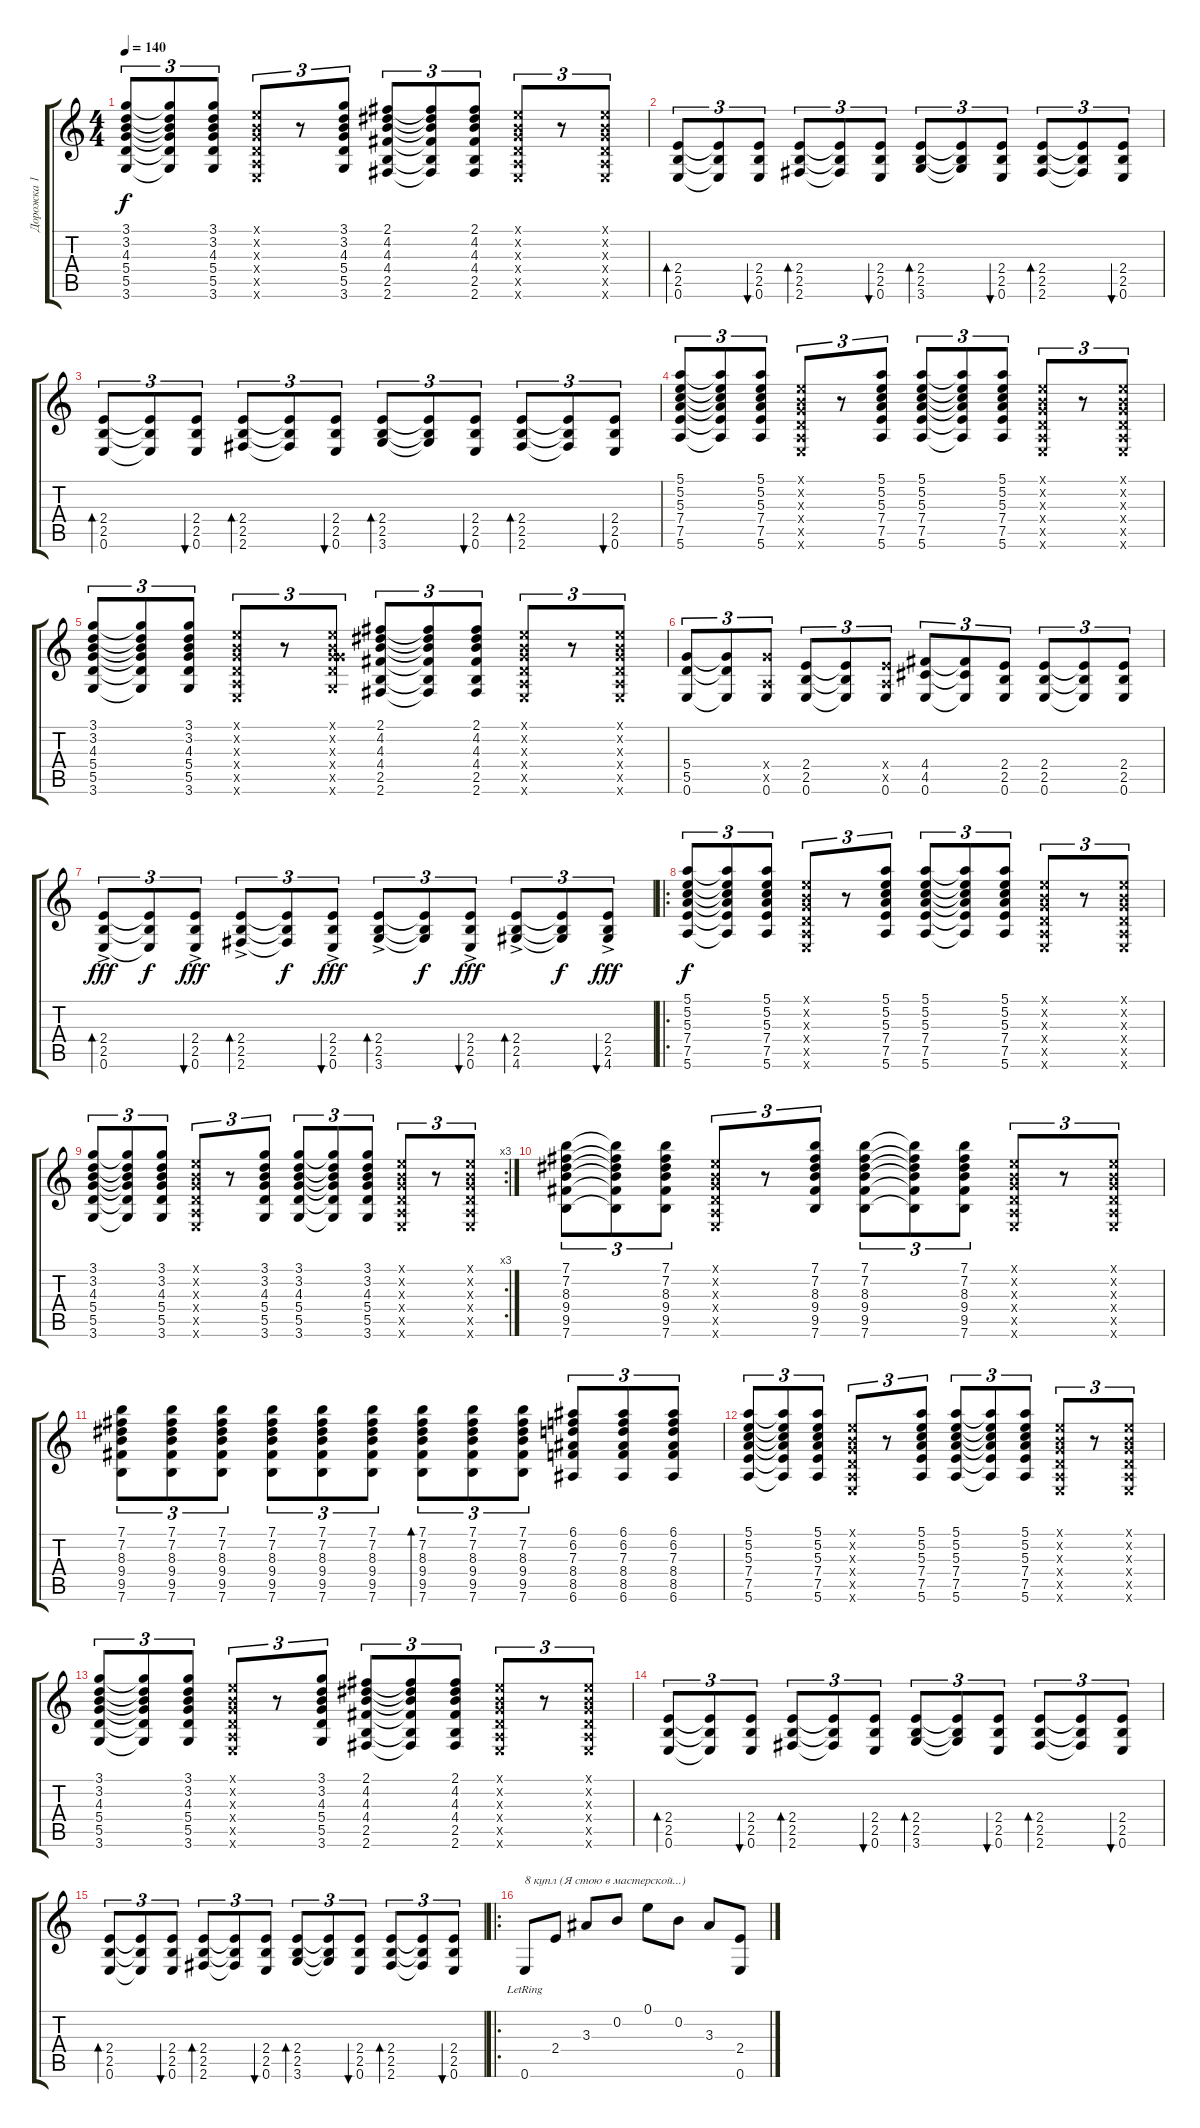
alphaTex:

\track ("Дорожка 1" "Дорожка 1") {instrument acousticguitarnylon}
\staff {score tabs}
\tuning (E4 B3 G3 D3 A2 E2) {hide}
\ts (4 4)
\tempo 140
\clef g2
\ks c
(3.1 3.2 4.3 5.4 5.5 3.6).8{tu (3 2) dy f} (3.1{t} 3.2{t} 4.3{t} 5.4{t} 5.5{t} 3.6{t}).8{tu (3 2)} (3.1 3.2 4.3 5.4 5.5 3.6).8{tu (3 2)} (0.1{x} 0.2{x} 0.3{x} 0.4{x} 0.5{x} 0.6{x}).8{tu (3 2)} r.8{tu (3 2)} (3.1 3.2 4.3 5.4 5.5 3.6).8{tu (3 2)} (2.1 4.2 4.3 4.4 2.5 2.6).8{tu (3 2)} (2.1{t} 4.2{t} 4.3{t} 4.4{t} 2.5{t} 2.6{t}).8{tu (3 2)} (2.1 4.2 4.3 4.4 2.5 2.6).8{tu (3 2)} (0.1{x} 0.2{x} 0.3{x} 0.4{x} 0.5{x} 0.6{x}).8{tu (3 2)} r.8{tu (3 2)} (0.1{x} 0.2{x} 0.3{x} 0.4{x} 0.5{x} 0.6{x}).8{tu (3 2)} |
(2.4 2.5 0.6).8{tu (3 2) bd 60} (2.4{t} 2.5{t} 0.6{t}).8{tu (3 2)} (2.4 2.5 0.6).8{tu (3 2) bu 60} (2.4 2.5 2.6).8{tu (3 2) bd 60} (2.4{t} 2.5{t} 2.6{t}).8{tu (3 2)} (2.4 2.5 0.6).8{tu (3 2) bu 60} (2.4 2.5 3.6).8{tu (3 2) bd 60} (2.4{t} 2.5{t} 3.6{t}).8{tu (3 2)} (2.4 2.5 0.6).8{tu (3 2) bu 60} (2.4 2.5 2.6).8{tu (3 2) bd 60} (2.4{t} 2.5{t} 2.6{t}).8{tu (3 2)} (2.4 2.5 0.6).8{tu (3 2) bu 60} |
(2.4 2.5 0.6).8{tu (3 2) bd 60} (2.4{t} 2.5{t} 0.6{t}).8{tu (3 2)} (2.4 2.5 0.6).8{tu (3 2) bu 60} (2.4 2.5 2.6).8{tu (3 2) bd 60} (2.4{t} 2.5{t} 2.6{t}).8{tu (3 2)} (2.4 2.5 0.6).8{tu (3 2) bu 60} (2.4 2.5 3.6).8{tu (3 2) bd 60} (2.4{t} 2.5{t} 3.6{t}).8{tu (3 2)} (2.4 2.5 0.6).8{tu (3 2) bu 60} (2.4 2.5 2.6).8{tu (3 2) bd 60} (2.4{t} 2.5{t} 2.6{t}).8{tu (3 2)} (2.4 2.5 0.6).8{tu (3 2) bu 60} |
(5.1 5.2 5.3 7.4 7.5 5.6).8{tu (3 2)} (5.1{t} 5.2{t} 5.3{t} 7.4{t} 7.5{t} 5.6{t}).8{tu (3 2)} (5.1 5.2 5.3 7.4 7.5 5.6).8{tu (3 2)} (0.1{x} 0.2{x} 0.3{x} 0.4{x} 0.5{x} 0.6{x}).8{tu (3 2)} r.8{tu (3 2)} (5.1 5.2 5.3 7.4 7.5 5.6).8{tu (3 2)} (5.1 5.2 5.3 7.4 7.5 5.6).8{tu (3 2)} (5.1{t} 5.2{t} 5.3{t} 7.4{t} 7.5{t} 5.6{t}).8{tu (3 2)} (5.1 5.2 5.3 7.4 7.5 5.6).8{tu (3 2)} (0.1{x} 0.2{x} 0.3{x} 0.4{x} 0.5{x} 0.6{x}).8{tu (3 2)} r.8{tu (3 2)} (0.1{x} 0.2{x} 0.3{x} 0.4{x} 0.5{x} 0.6{x}).8{tu (3 2)} |
(3.1 3.2 4.3 5.4 5.5 3.6).8{tu (3 2)} (3.1{t} 3.2{t} 4.3{t} 5.4{t} 5.5{t} 3.6{t}).8{tu (3 2)} (3.1 3.2 4.3 5.4 5.5 3.6).8{tu (3 2)} (0.1{x} 0.2{x} 0.3{x} 0.4{x} 0.5{x} 0.6{x}).8{tu (3 2)} r.8{tu (3 2)} (0.1{x} 0.2{x} 0.3{x} 5.4{x} 5.5{x} 3.6{x}).8{tu (3 2)} (2.1 4.2 4.3 4.4 2.5 2.6).8{tu (3 2)} (2.1{t} 4.2{t} 4.3{t} 4.4{t} 2.5{t} 2.6{t}).8{tu (3 2)} (2.1 4.2 4.3 4.4 2.5 2.6).8{tu (3 2)} (0.1{x} 0.2{x} 0.3{x} 0.4{x} 0.5{x} 0.6{x}).8{tu (3 2)} r.8{tu (3 2)} (0.1{x} 0.2{x} 0.3{x} 0.4{x} 0.5{x} 0.6{x}).8{tu (3 2)} |
(5.4 5.5 0.6).8{tu (3 2)} (5.4{t} 5.5{t} 0.6{t}).8{tu (3 2)} (5.4{x} 0.5{x} 0.6).8{tu (3 2)} (2.4 2.5 0.6).8{tu (3 2)} (2.4{t} 2.5{t} 0.6{t}).8{tu (3 2)} (2.4{x} 0.5{x} 0.6).8{tu (3 2)} (4.4 4.5 0.6).8{tu (3 2)} (4.4{t} 4.5{t} 0.6{t}).8{tu (3 2)} (2.4 2.5 0.6).8{tu (3 2)} (2.4 2.5 0.6).8{tu (3 2)} (2.4{t} 2.5{t} 0.6{t}).8{tu (3 2)} (2.4 2.5 0.6).8{tu (3 2)} |
(2.4 2.5 0.6{ac}).8{tu (3 2) bd 60 dy fff} (2.4{t} 2.5{t} 0.6{t}).8{tu (3 2) dy f} (2.4 2.5 0.6{ac}).8{tu (3 2) bu 60 dy fff} (2.4 2.5 2.6{ac}).8{tu (3 2) bd 60} (2.4{t} 2.5{t} 2.6{t}).8{tu (3 2) dy f} (2.4 2.5 0.6{ac}).8{tu (3 2) bu 60 dy fff} (2.4 2.5 3.6{ac}).8{tu (3 2) bd 60} (2.4{t} 2.5{t} 3.6{t}).8{tu (3 2) dy f} (2.4 2.5 0.6{ac}).8{tu (3 2) bu 60 dy fff} (2.4 2.5 4.6{ac}).8{tu (3 2) bd 60} (2.4{t} 2.5{t} 4.6{t}).8{tu (3 2) dy f} (2.4 2.5 4.6{ac}).8{tu (3 2) bu 60 dy fff} |
\ro
(5.1 5.2 5.3 7.4 7.5 5.6).8{tu (3 2) dy f} (5.1{t} 5.2{t} 5.3{t} 7.4{t} 7.5{t} 5.6{t}).8{tu (3 2)} (5.1 5.2 5.3 7.4 7.5 5.6).8{tu (3 2)} (0.1{x} 0.2{x} 0.3{x} 0.4{x} 0.5{x} 0.6{x}).8{tu (3 2)} r.8{tu (3 2)} (5.1 5.2 5.3 7.4 7.5 5.6).8{tu (3 2)} (5.1 5.2 5.3 7.4 7.5 5.6).8{tu (3 2)} (5.1{t} 5.2{t} 5.3{t} 7.4{t} 7.5{t} 5.6{t}).8{tu (3 2)} (5.1 5.2 5.3 7.4 7.5 5.6).8{tu (3 2)} (0.1{x} 0.2{x} 0.3{x} 0.4{x} 0.5{x} 0.6{x}).8{tu (3 2)} r.8{tu (3 2)} (0.1{x} 0.2{x} 0.3{x} 0.4{x} 0.5{x} 0.6{x}).8{tu (3 2)} |
\rc 3
(3.1 3.2 4.3 5.4 5.5 3.6).8{tu (3 2)} (3.1{t} 3.2{t} 4.3{t} 5.4{t} 5.5{t} 3.6{t}).8{tu (3 2)} (3.1 3.2 4.3 5.4 5.5 3.6).8{tu (3 2)} (0.1{x} 0.2{x} 0.3{x} 0.4{x} 0.5{x} 0.6{x}).8{tu (3 2)} r.8{tu (3 2)} (3.1 3.2 4.3 5.4 5.5 3.6).8{tu (3 2)} (3.1 3.2 4.3 5.4 5.5 3.6).8{tu (3 2)} (3.1{t} 3.2{t} 4.3{t} 5.4{t} 5.5{t} 3.6{t}).8{tu (3 2)} (3.1 3.2 4.3 5.4 5.5 3.6).8{tu (3 2)} (0.1{x} 0.2{x} 0.3{x} 0.4{x} 0.5{x} 0.6{x}).8{tu (3 2)} r.8{tu (3 2)} (0.1{x} 0.2{x} 0.3{x} 0.4{x} 0.5{x} 0.6{x}).8{tu (3 2)} |
(7.1 7.2 8.3 9.4 9.5 7.6).8{tu (3 2)} (7.1{t} 7.2{t} 8.3{t} 9.4{t} 9.5{t} 7.6{t}).8{tu (3 2)} (7.1 7.2 8.3 9.4 9.5 7.6).8{tu (3 2)} (0.1{x} 0.2{x} 0.3{x} 0.4{x} 0.5{x} 0.6{x}).8{tu (3 2)} r.8{tu (3 2)} (7.1 7.2 8.3 9.4 9.5 7.6).8{tu (3 2)} (7.1 7.2 8.3 9.4 9.5 7.6).8{tu (3 2)} (7.1{t} 7.2{t} 8.3{t} 9.4{t} 9.5{t} 7.6{t}).8{tu (3 2)} (7.1 7.2 8.3 9.4 9.5 7.6).8{tu (3 2)} (0.1{x} 0.2{x} 0.3{x} 0.4{x} 0.5{x} 0.6{x}).8{tu (3 2)} r.8{tu (3 2)} (0.1{x} 0.2{x} 0.3{x} 0.4{x} 0.5{x} 0.6{x}).8{tu (3 2)} |
(7.1 7.2 8.3 9.4 9.5 7.6).8{tu (3 2)} (7.1 7.2 8.3 9.4 9.5 7.6).8{tu (3 2)} (7.1 7.2 8.3 9.4 9.5 7.6).8{tu (3 2)} (7.1 7.2 8.3 9.4 9.5 7.6).8{tu (3 2)} (7.1 7.2 8.3 9.4 9.5 7.6).8{tu (3 2)} (7.1 7.2 8.3 9.4 9.5 7.6).8{tu (3 2)} (7.1 7.2 8.3 9.4 9.5 7.6).8{tu (3 2) bd 60} (7.1 7.2 8.3 9.4 9.5 7.6).8{tu (3 2)} (7.1 7.2 8.3 9.4 9.5 7.6).8{tu (3 2)} (6.1 6.2 7.3 8.4 8.5 6.6).8{tu (3 2)} (6.1 6.2 7.3 8.4 8.5 6.6).8{tu (3 2)} (6.1 6.2 7.3 8.4 8.5 6.6).8{tu (3 2)} |
(5.1 5.2 5.3 7.4 7.5 5.6).8{tu (3 2)} (5.1{t} 5.2{t} 5.3{t} 7.4{t} 7.5{t} 5.6{t}).8{tu (3 2)} (5.1 5.2 5.3 7.4 7.5 5.6).8{tu (3 2)} (0.1{x} 0.2{x} 0.3{x} 0.4{x} 0.5{x} 0.6{x}).8{tu (3 2)} r.8{tu (3 2)} (5.1 5.2 5.3 7.4 7.5 5.6).8{tu (3 2)} (5.1 5.2 5.3 7.4 7.5 5.6).8{tu (3 2)} (5.1{t} 5.2{t} 5.3{t} 7.4{t} 7.5{t} 5.6{t}).8{tu (3 2)} (5.1 5.2 5.3 7.4 7.5 5.6).8{tu (3 2)} (0.1{x} 0.2{x} 0.3{x} 0.4{x} 0.5{x} 0.6{x}).8{tu (3 2)} r.8{tu (3 2)} (0.1{x} 0.2{x} 0.3{x} 0.4{x} 0.5{x} 0.6{x}).8{tu (3 2)} |
(3.1 3.2 4.3 5.4 5.5 3.6).8{tu (3 2)} (3.1{t} 3.2{t} 4.3{t} 5.4{t} 5.5{t} 3.6{t}).8{tu (3 2)} (3.1 3.2 4.3 5.4 5.5 3.6).8{tu (3 2)} (0.1{x} 0.2{x} 0.3{x} 0.4{x} 0.5{x} 0.6{x}).8{tu (3 2)} r.8{tu (3 2)} (3.1 3.2 4.3 5.4 5.5 3.6).8{tu (3 2)} (2.1 4.2 4.3 4.4 2.5 2.6).8{tu (3 2)} (2.1{t} 4.2{t} 4.3{t} 4.4{t} 2.5{t} 2.6{t}).8{tu (3 2)} (2.1 4.2 4.3 4.4 2.5 2.6).8{tu (3 2)} (0.1{x} 0.2{x} 0.3{x} 0.4{x} 0.5{x} 0.6{x}).8{tu (3 2)} r.8{tu (3 2)} (0.1{x} 0.2{x} 0.3{x} 0.4{x} 0.5{x} 0.6{x}).8{tu (3 2)} |
(2.4 2.5 0.6).8{tu (3 2) bd 60} (2.4{t} 2.5{t} 0.6{t}).8{tu (3 2)} (2.4 2.5 0.6).8{tu (3 2) bu 60} (2.4 2.5 2.6).8{tu (3 2) bd 60} (2.4{t} 2.5{t} 2.6{t}).8{tu (3 2)} (2.4 2.5 0.6).8{tu (3 2) bu 60} (2.4 2.5 3.6).8{tu (3 2) bd 60} (2.4{t} 2.5{t} 3.6{t}).8{tu (3 2)} (2.4 2.5 0.6).8{tu (3 2) bu 60} (2.4 2.5 2.6).8{tu (3 2) bd 60} (2.4{t} 2.5{t} 2.6{t}).8{tu (3 2)} (2.4 2.5 0.6).8{tu (3 2) bu 60} |
(2.4 2.5 0.6).8{tu (3 2) bd 60} (2.4{t} 2.5{t} 0.6{t}).8{tu (3 2)} (2.4 2.5 0.6).8{tu (3 2) bu 60} (2.4 2.5 2.6).8{tu (3 2) bd 60} (2.4{t} 2.5{t} 2.6{t}).8{tu (3 2)} (2.4 2.5 0.6).8{tu (3 2) bu 60} (2.4 2.5 3.6).8{tu (3 2) bd 60} (2.4{t} 2.5{t} 3.6{t}).8{tu (3 2)} (2.4 2.5 0.6).8{tu (3 2) bu 60} (2.4 2.5 2.6).8{tu (3 2) bd 60} (2.4{t} 2.5{t} 2.6{t}).8{tu (3 2)} (2.4 2.5 0.6).8{tu (3 2) bu 60} |
\ro
0.6{lr}.8{txt "8 купл (Я стою в мастерской...)"} 2.4.8 3.3.8 0.2.8 0.1.8 0.2.8 3.3.8 (2.4 0.6).8
